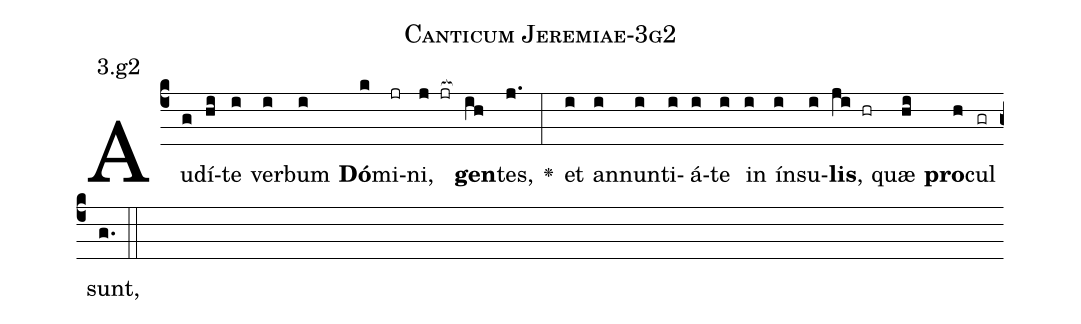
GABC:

name: Canticum Jeremiae-3g2;
annotation: 3.g2;
%%
(c4)Au(g)dí(hi)te(i) ver(i)bum(i) <b>Dó</b>(k)mi(jr)ni,(j jr[ocb:1{]) <b>gen</b>(ih[ocb:0}])tes,(j.) <v>\greheightstar</v>(:) et(i) an(i)nun(i)ti(i)á(i)te(i) in(i) ín(i)su(i)<b>lis</b>,(ji hr) quæ(hi) <b>pro</b>(h)cul(gr) sunt,(g.) (::)


%E(i) u(i) o(ji) u(hi) a(h) e.(g.) (::)
